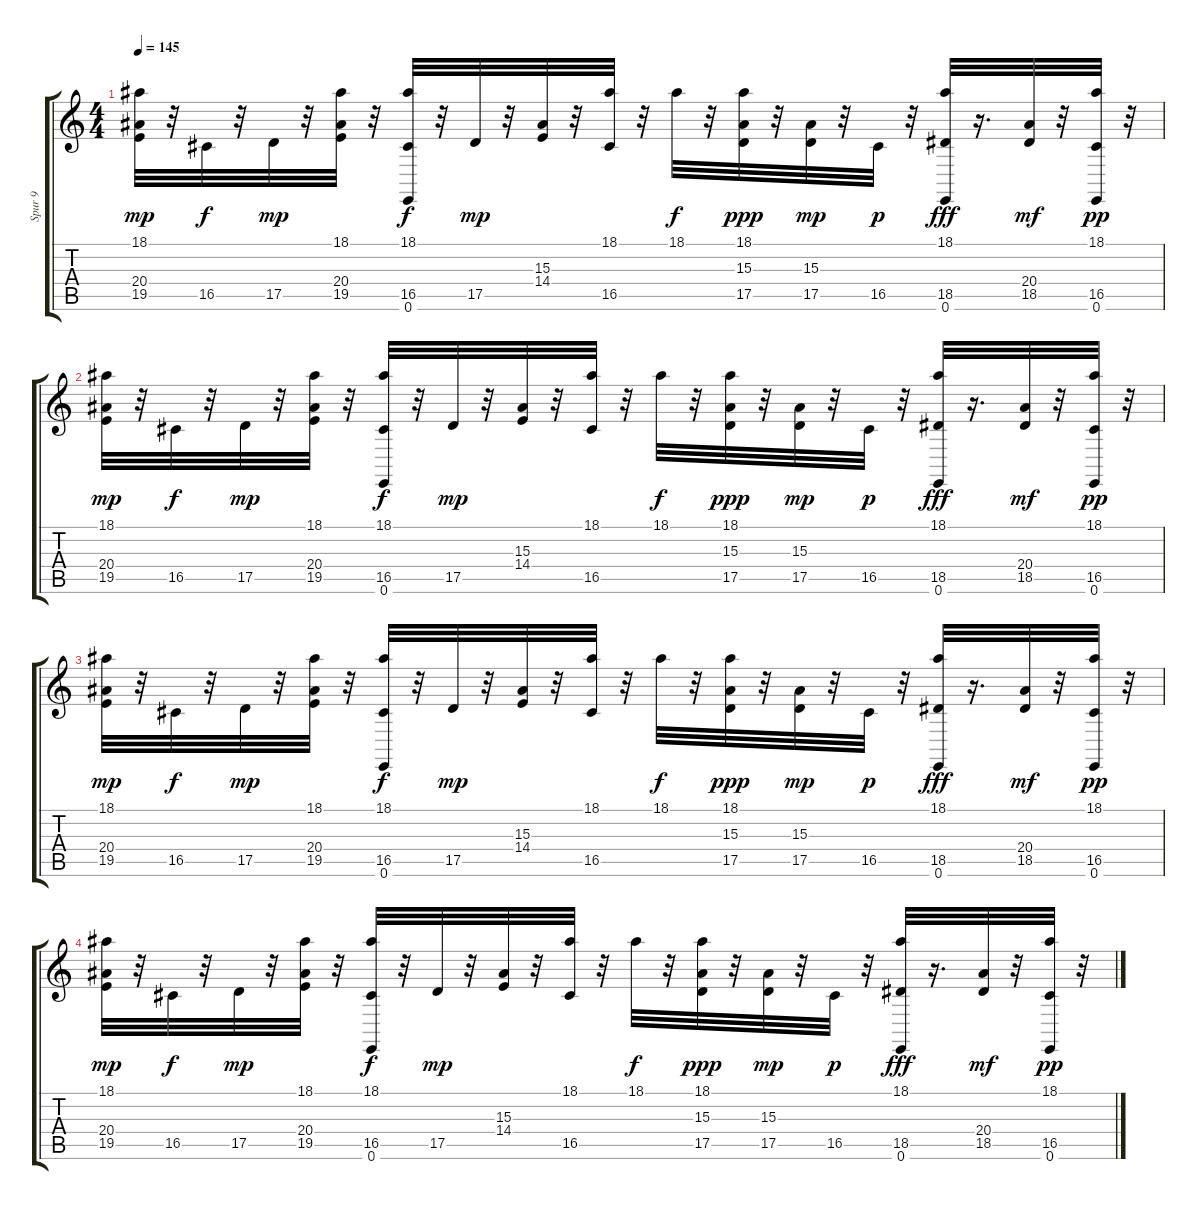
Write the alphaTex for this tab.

\track ("Spur 9" "Spur 9") {instrument acousticgrandpiano}
\staff {score tabs}
\tuning (E4 B3 G3 D3 A2 E2) {hide}
\ts (4 4)
\tempo 145
\clef g2
\ks c
(18.1 20.4 19.5).32{dy mp} r.32 16.5.32{dy f} r.32 17.5.32{dy mp} r.32 (18.1 20.4 19.5).32 r.32 (18.1 16.5 0.6).32{dy f} r.32 17.5.32{dy mp} r.32 (15.3 14.4).32 r.32 (18.1 16.5).32 r.32 18.1.32{dy f} r.32 (18.1 15.3 17.5).32{dy ppp} r.32 (15.3 17.5).32{dy mp} r.32 16.5.32{dy p} r.32 (18.1 18.5 0.6).32{dy fff} r.16{d} (20.4 18.5).32{dy mf} r.32 (18.1 16.5 0.6).32{dy pp} r.32 |
(18.1 20.4 19.5).32{dy mp} r.32 16.5.32{dy f} r.32 17.5.32{dy mp} r.32 (18.1 20.4 19.5).32 r.32 (18.1 16.5 0.6).32{dy f} r.32 17.5.32{dy mp} r.32 (15.3 14.4).32 r.32 (18.1 16.5).32 r.32 18.1.32{dy f} r.32 (18.1 15.3 17.5).32{dy ppp} r.32 (15.3 17.5).32{dy mp} r.32 16.5.32{dy p} r.32 (18.1 18.5 0.6).32{dy fff} r.16{d} (20.4 18.5).32{dy mf} r.32 (18.1 16.5 0.6).32{dy pp} r.32 |
(18.1 20.4 19.5).32{dy mp} r.32 16.5.32{dy f} r.32 17.5.32{dy mp} r.32 (18.1 20.4 19.5).32 r.32 (18.1 16.5 0.6).32{dy f} r.32 17.5.32{dy mp} r.32 (15.3 14.4).32 r.32 (18.1 16.5).32 r.32 18.1.32{dy f} r.32 (18.1 15.3 17.5).32{dy ppp} r.32 (15.3 17.5).32{dy mp} r.32 16.5.32{dy p} r.32 (18.1 18.5 0.6).32{dy fff} r.16{d} (20.4 18.5).32{dy mf} r.32 (18.1 16.5 0.6).32{dy pp} r.32 |
(18.1 20.4 19.5).32{dy mp} r.32 16.5.32{dy f} r.32 17.5.32{dy mp} r.32 (18.1 20.4 19.5).32 r.32 (18.1 16.5 0.6).32{dy f} r.32 17.5.32{dy mp} r.32 (15.3 14.4).32 r.32 (18.1 16.5).32 r.32 18.1.32{dy f} r.32 (18.1 15.3 17.5).32{dy ppp} r.32 (15.3 17.5).32{dy mp} r.32 16.5.32{dy p} r.32 (18.1 18.5 0.6).32{dy fff} r.16{d} (20.4 18.5).32{dy mf} r.32 (18.1 16.5 0.6).32{dy pp} r.32
